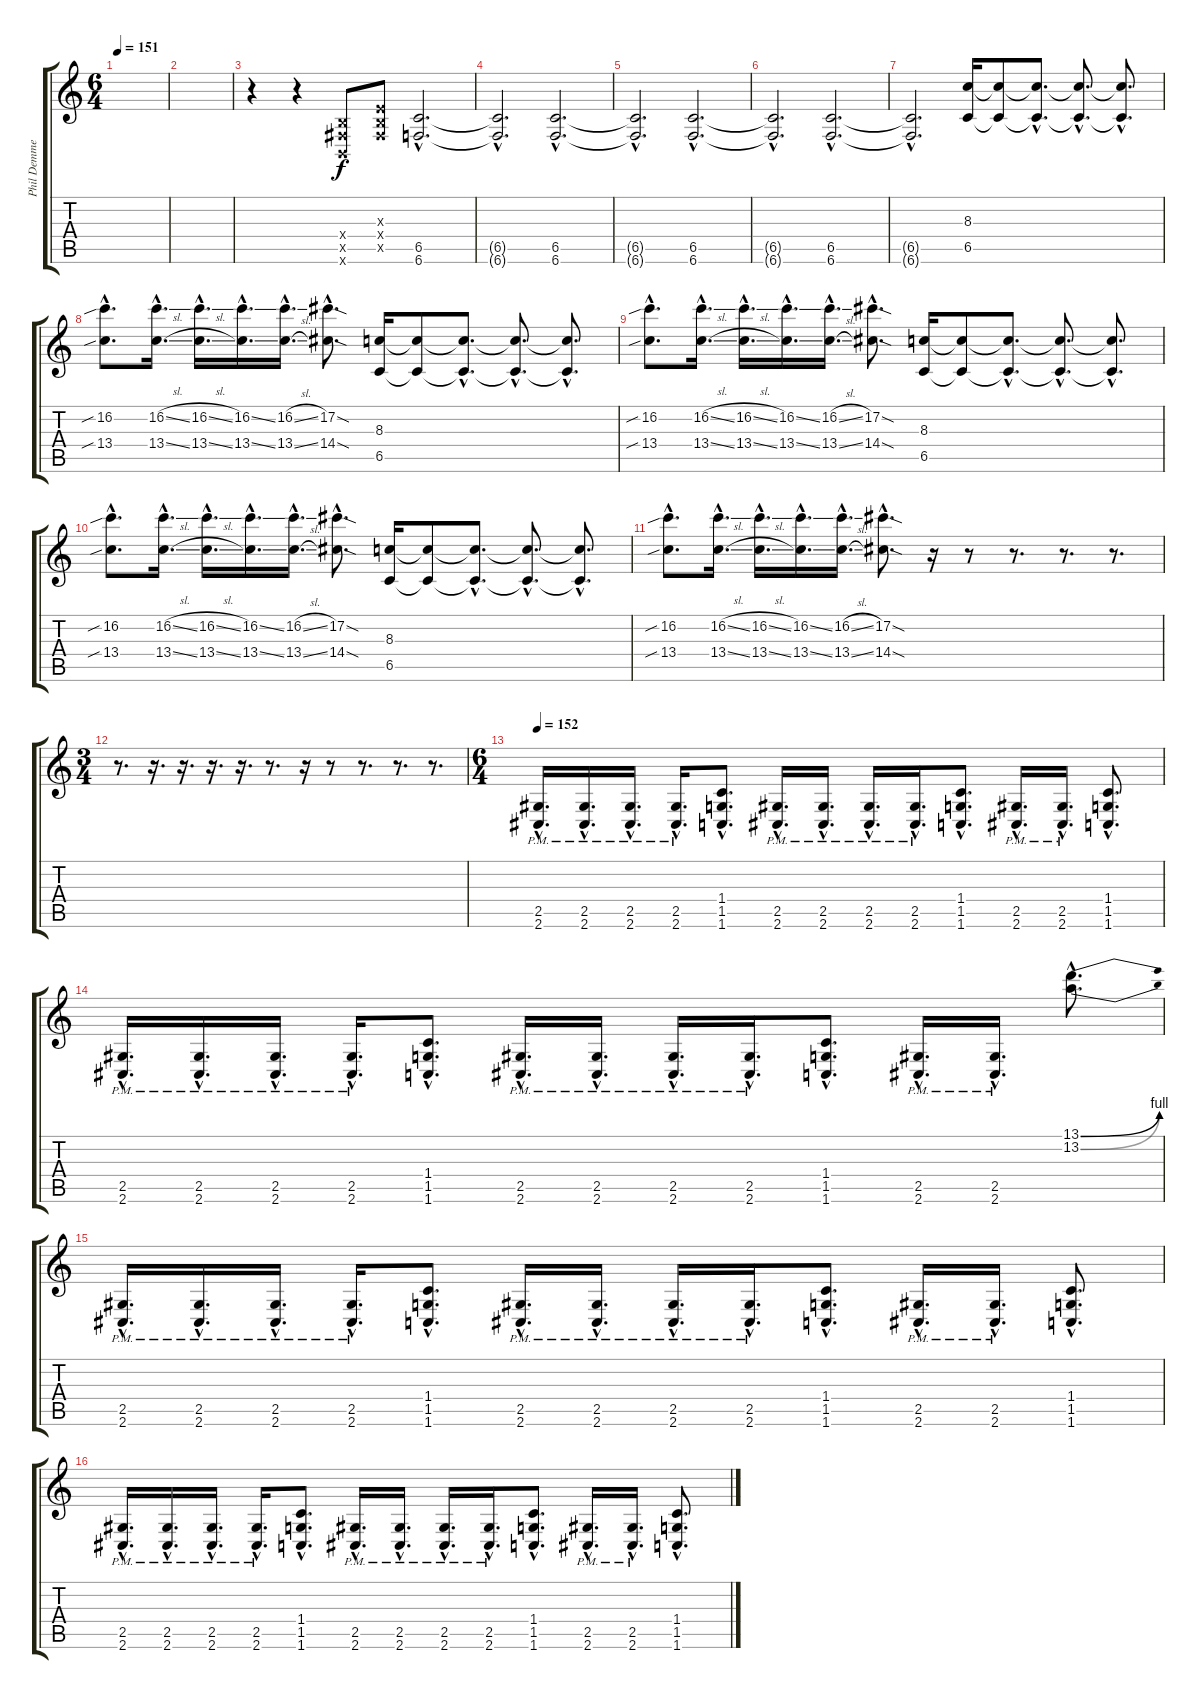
\track ("Phil Demmel" "Phil Demme") {instrument overdrivenguitar}
\staff {score tabs}
\tuning (Db4 Ab3 E3 B2 Gb2 B1) {hide}
\ts (6 4)
\tempo 151
\clef g2
\ks c
|
|
r.4 r.4 (0.4{x} 0.5{x} 0.6{x}).8 (0.3{x} 0.4{x} 0.5{x}).8 (6.5{hac} 6.6{hac}).2{d} |
(6.5{hac t} 6.6{hac t}).2{d} (6.5{hac} 6.6{hac}).2{d} |
(6.5{hac t} 6.6{hac t}).2{d} (6.5{hac} 6.6{hac}).2{d} |
(6.5{hac t} 6.6{hac t}).2{d} (6.5{hac} 6.6{hac}).2{d} |
(6.5{hac t} 6.6{hac t}).2{d} (8.3 6.5).16 (8.3{t} 6.5{t}).8 (8.3{hac t} 6.5{hac t}).8{d} (8.3{hac t} 6.5{hac t}).8{d} (8.3{hac t} 6.5{hac t}).8{d} |
(16.2{sib hac} 13.4{sib hac}).8{d} (16.2{sl hac} 13.4{sl hac}).16{d} (16.2{sl hac} 13.4{sl hac}).16{d} (16.2{ss hac} 13.4{ss hac}).16{d} (16.2{sl hac} 13.4{sl hac}).16{d} (17.2{sod hac} 14.4{sod hac}).8{d} (8.3 6.5).16 (8.3{t} 6.5{t}).8 (8.3{hac t} 6.5{hac t}).8{d} (8.3{hac t} 6.5{hac t}).8{d} (8.3{hac t} 6.5{hac t}).8{d} |
(16.2{sib hac} 13.4{sib hac}).8{d} (16.2{sl hac} 13.4{sl hac}).16{d} (16.2{sl hac} 13.4{sl hac}).16{d} (16.2{ss hac} 13.4{ss hac}).16{d} (16.2{sl hac} 13.4{sl hac}).16{d} (17.2{sod hac} 14.4{sod hac}).8{d} (8.3 6.5).16 (8.3{t} 6.5{t}).8 (8.3{hac t} 6.5{hac t}).8{d} (8.3{hac t} 6.5{hac t}).8{d} (8.3{hac t} 6.5{hac t}).8{d} |
(16.2{sib hac} 13.4{sib hac}).8{d} (16.2{sl hac} 13.4{sl hac}).16{d} (16.2{sl hac} 13.4{sl hac}).16{d} (16.2{ss hac} 13.4{ss hac}).16{d} (16.2{sl hac} 13.4{sl hac}).16{d} (17.2{sod hac} 14.4{sod hac}).8{d} (8.3 6.5).16 (8.3{t} 6.5{t}).8 (8.3{hac t} 6.5{hac t}).8{d} (8.3{hac t} 6.5{hac t}).8{d} (8.3{hac t} 6.5{hac t}).8{d} |
(16.2{sib hac} 13.4{sib hac}).8{d} (16.2{sl hac} 13.4{sl hac}).16{d} (16.2{sl hac} 13.4{sl hac}).16{d} (16.2{ss hac} 13.4{ss hac}).16{d} (16.2{sl hac} 13.4{sl hac}).16{d} (17.2{sod hac} 14.4{sod hac}).8{d} r.16 r.8 r.8{d} r.8{d} r.8{d} |
\ts (3 4)
r.8{d} r.16{d} r.16{d} r.16{d} r.16{d} r.8{d} r.16 r.8 r.8{d} r.8{d} r.8{d} |
\ts (6 4)
\tempo 152
(2.5{hac pm} 2.6{hac pm}).16{d} (2.5{hac pm} 2.6{hac pm}).16{d} (2.5{hac pm} 2.6{hac pm}).16{d} (2.5{hac pm} 2.6{hac pm}).16{d} (1.4{hac} 1.5{hac} 1.6{hac}).8{d} (2.5{hac pm} 2.6{hac pm}).16{d} (2.5{hac pm} 2.6{hac pm}).16{d} (2.5{hac pm} 2.6{hac pm}).16{d} (2.5{hac pm} 2.6{hac pm}).16{d} (1.4{hac} 1.5{hac} 1.6{hac}).8{d} (2.5{hac pm} 2.6{hac pm}).16{d} (2.5{hac pm} 2.6{hac pm}).16{d} (1.4{hac} 1.5{hac} 1.6{hac}).8{d} |
(2.5{hac pm} 2.6{hac pm}).16{d} (2.5{hac pm} 2.6{hac pm}).16{d} (2.5{hac pm} 2.6{hac pm}).16{d} (2.5{hac pm} 2.6{hac pm}).16{d} (1.4{hac} 1.5{hac} 1.6{hac}).8{d} (2.5{hac pm} 2.6{hac pm}).16{d} (2.5{hac pm} 2.6{hac pm}).16{d} (2.5{hac pm} 2.6{hac pm}).16{d} (2.5{hac pm} 2.6{hac pm}).16{d} (1.4{hac} 1.5{hac} 1.6{hac}).8{d} (2.5{hac pm} 2.6{hac pm}).16{d} (2.5{hac pm} 2.6{hac pm}).16{d} (13.1{be (bend 0 0 60 4) hac} 13.2{be (bend 0 0 60 4) hac}).8{d} |
(2.5{hac pm} 2.6{hac pm}).16{d} (2.5{hac pm} 2.6{hac pm}).16{d} (2.5{hac pm} 2.6{hac pm}).16{d} (2.5{hac pm} 2.6{hac pm}).16{d} (1.4{hac} 1.5{hac} 1.6{hac}).8{d} (2.5{hac pm} 2.6{hac pm}).16{d} (2.5{hac pm} 2.6{hac pm}).16{d} (2.5{hac pm} 2.6{hac pm}).16{d} (2.5{hac pm} 2.6{hac pm}).16{d} (1.4{hac} 1.5{hac} 1.6{hac}).8{d} (2.5{hac pm} 2.6{hac pm}).16{d} (2.5{hac pm} 2.6{hac pm}).16{d} (1.4{hac} 1.5{hac} 1.6{hac}).8{d} |
(2.5{hac pm} 2.6{hac pm}).16{d} (2.5{hac pm} 2.6{hac pm}).16{d} (2.5{hac pm} 2.6{hac pm}).16{d} (2.5{hac pm} 2.6{hac pm}).16{d} (1.4{hac} 1.5{hac} 1.6{hac}).8{d} (2.5{hac pm} 2.6{hac pm}).16{d} (2.5{hac pm} 2.6{hac pm}).16{d} (2.5{hac pm} 2.6{hac pm}).16{d} (2.5{hac pm} 2.6{hac pm}).16{d} (1.4{hac} 1.5{hac} 1.6{hac}).8{d} (2.5{hac pm} 2.6{hac pm}).16{d} (2.5{hac pm} 2.6{hac pm}).16{d} (1.4{hac} 1.5{hac} 1.6{hac}).8{d}
